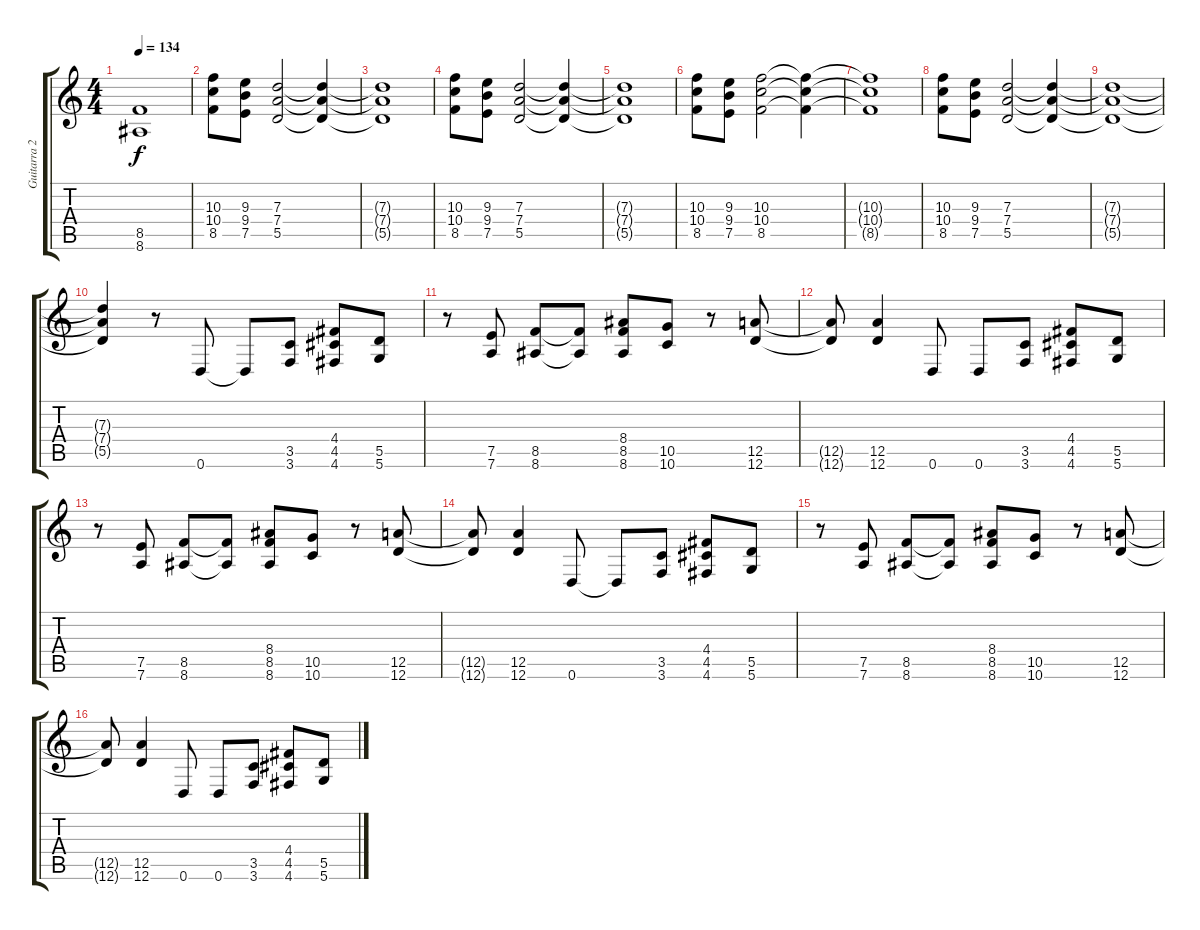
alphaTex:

\track ("Guitarra 2 [Brad Whitford]" "Guitarra 2") {instrument distortionguitar}
\staff {score tabs}
\tuning (E4 B3 G3 D3 A2 D2) {hide}
\ts (4 4)
\tempo 134
\clef g2
\ks c
(8.5{t} 8.6{t}).1{dy f} |
(10.3 10.4 8.5).8 (9.3 9.4 7.5).8 (7.3 7.4 5.5).2 (7.3{t} 7.4{t} 5.5{t}).4 |
(7.3{t} 7.4{t} 5.5{t}).1 |
(10.3 10.4 8.5).8 (9.3 9.4 7.5).8 (7.3 7.4 5.5).2 (7.3{t} 7.4{t} 5.5{t}).4 |
(7.3{t} 7.4{t} 5.5{t}).1 |
(10.3 10.4 8.5).8 (9.3 9.4 7.5).8 (10.3 10.4 8.5).2 (10.3{t} 10.4{t} 8.5{t}).4 |
(10.3{t} 10.4{t} 8.5{t}).1 |
(10.3 10.4 8.5).8 (9.3 9.4 7.5).8 (7.3 7.4 5.5).2 (7.3{t} 7.4{t} 5.5{t}).4 |
(7.3{t} 7.4{t} 5.5{t}).1 |
(7.3{t} 7.4{t} 5.5{t}).4 r.8 0.6.8 0.6{t}.8 (3.5 3.6).8 (4.4 4.5 4.6).8 (5.5 5.6).8 |
r.8 (7.5 7.6).8 (8.5 8.6).8 (8.5{t} 8.6{t}).8 (8.4 8.5 8.6).8 (10.5 10.6).8 r.8 (12.5 12.6).8 |
(12.5{t} 12.6{t}).8 (12.5 12.6).4 0.6.8 0.6.8 (3.5 3.6).8 (4.4 4.5 4.6).8 (5.5 5.6).8 |
r.8 (7.5 7.6).8 (8.5 8.6).8 (8.5{t} 8.6{t}).8 (8.4 8.5 8.6).8 (10.5 10.6).8 r.8 (12.5 12.6).8 |
(12.5{t} 12.6{t}).8 (12.5 12.6).4 0.6.8 0.6{t}.8 (3.5 3.6).8 (4.4 4.5 4.6).8 (5.5 5.6).8 |
r.8 (7.5 7.6).8 (8.5 8.6).8 (8.5{t} 8.6{t}).8 (8.4 8.5 8.6).8 (10.5 10.6).8 r.8 (12.5 12.6).8 |
(12.5{t} 12.6{t}).8 (12.5 12.6).4 0.6.8 0.6.8 (3.5 3.6).8 (4.4 4.5 4.6).8 (5.5 5.6).8
